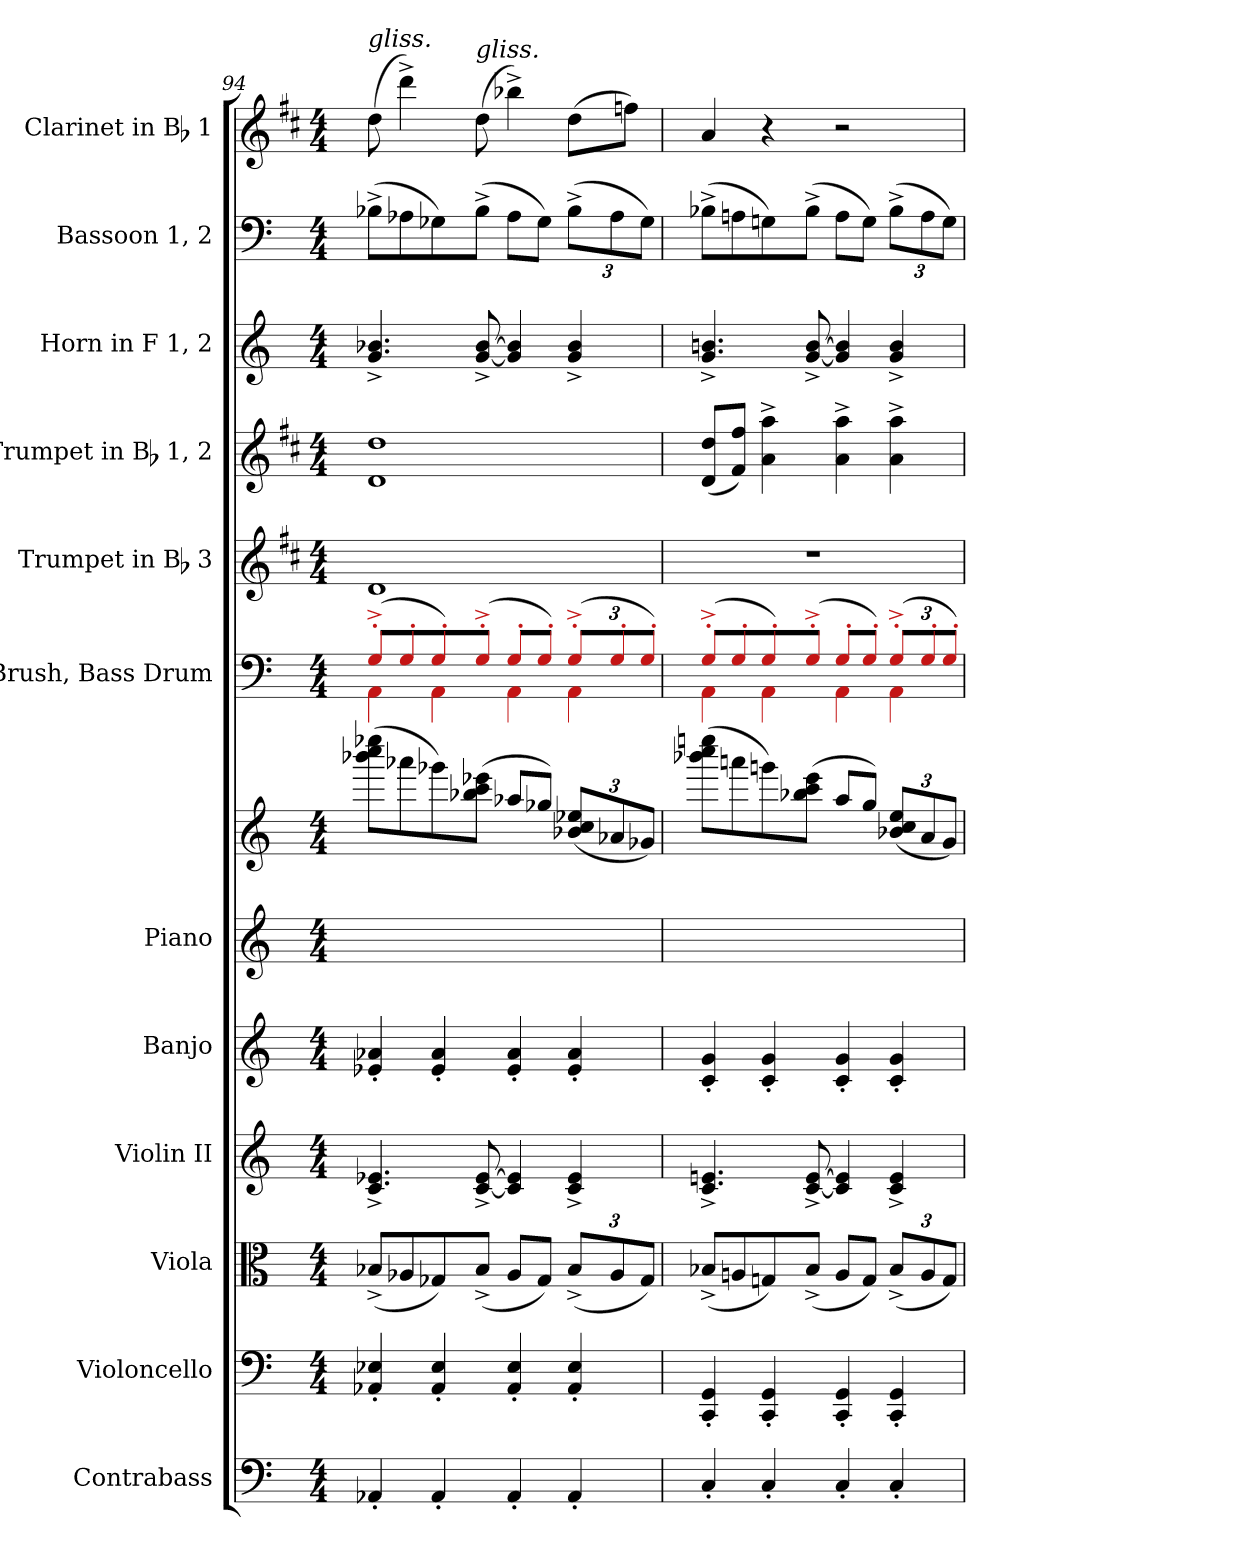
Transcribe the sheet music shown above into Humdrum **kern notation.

**kern	**kern	**kern	**kern	**kern	**kern	**kern	**kern	**kern	**kern	**kern	**kern	**kern
*part12	*part11	*part10	*part9	*part8	*part7	*part7	*part6	*part5	*part4	*part3	*part2	*part1
*staff13	*staff12	*staff11	*staff10	*staff9	*staff8	*staff7	*staff6	*staff5	*staff4	*staff3	*staff2	*staff1
*I"Contrabass	*I"Violoncello	*I"Viola	*I"Violin II	*I"Banjo	*I"Piano	*	*I"Brush, Bass Drum	*I"Trumpet in Bb 3	*I"Trumpet in Bb 1, 2	*I"Horn in F 1, 2	*I"Bassoon 1, 2	*I"Clarinet in Bb 1
*I'cb	*I'vc	*I'vla	*I'vn	*I'banjo	*	*	*I'brush, b-dr	*I'tp	*I'tp	*	*I'bn	*I'cl
*clefF4	*clefF4	*clefC3	*clefG2	*clefG2	*clefG2	*clefG2	*clefF4	*clefG2	*clefG2	*clefG2	*clefF4	*clefG2
*ITrd7c12	*	*	*	*	*	*	*	*ITrd1c2	*ITrd1c2	*ITrd4c7	*	*ITrd1c2
*k[]	*k[]	*k[]	*k[]	*k[]	*k[]	*k[]	*	*k[]	*k[]	*	*k[]	*k[]
*C:	*C:	*C:	*C:	*C:	*C:	*C:	*	*C:	*C:	*	*C:	*C:
*M4/4	*M4/4	*M4/4	*M4/4	*M4/4	*M4/4	*M4/4	*M4/4	*M4/4	*M4/4	*M4/4	*M4/4	*M4/4
=94	=94	=94	=94	=94	=94	=94	=94	=94	=94	=94	=94	=94
*	*	*	*	*	*	*	*^	*	*	*	*	*
!	!	!	!	!	!	!	!	!	!	!	!	!	!LO:TX:a:i:t=gliss.
4AAA-X'	4AA-X' 4E-X'	(8B-X^L	4.c^ 4.e-X^	4e-X' 4a-X'	1ryy	(>8bbb-X\ 8cccc\ 8eeee-X\L	(8Ree'^L	4Rf	1c	1c 1cc	4.c^ 4.e-X^	(8B-X^L	(8cc
.	.	8A-X	.	.	.	8aaa-X\	8Ree'	.	.	.	.	8A-X	4ccc^)
4AAA-'	4AA-' 4E-'	8G-X)	.	4e-' 4a-'	.	8ggg-X/)	8Ree')	4Rf	.	.	.	8G-X)	.
!	!	!	!	!	!	!	!	!	!	!	!	!	!LO:TX:a:i:t=gliss.
.	.	(8B-^J	[8c^ [8e-^	.	.	(8bb-X 8ccc 8eee-XJ	(8Ree'^J	.	.	.	[8c^ [8e-^	(8B-^J	(8cc
4AAA-'	4AA-' 4E-'	8A-L	4c] 4e-]	4e-' 4a-'	.	8aa-X\L	8Ree'L	4Rf	.	.	4c] 4e-]	8A-L	4aa-X^)
.	.	8G-J)	.	.	.	8gg-X/J)	8Ree'J)	.	.	.	.	8G-J)	.
4AAA-'	4AA-' 4E-'	(12B-^L	4c^ 4e-^	4e-' 4a-'	.	(>12b-X 12cc 12ee-XL	(12Ree'^L	4Rf	.	.	4c^ 4e-^	(12B-^L	(8ccL
.	.	12A-	.	.	.	12a-X	12Ree'	.	.	.	.	12A-	.
.	.	.	.	.	.	.	.	.	.	.	.	.	8ee-XJ)
.	.	12G-J)	.	.	.	12g-X/J)	12Ree'J)	.	.	.	.	12G-J)	.
=95	=95	=95	=95	=95	=95	=95	=95	=95	=95	=95	=95	=95	=95
4CC'	4CC' 4GG'	(8B-X^L	4.c^ 4.en^	4c' 4g'	1ryy	(>8bbb-X\ 8cccc\ 8eeeen\L	(8Ree'^L	4Rf	1r	(8c 8ccL	4.c^ 4.en^	(8B-X^L	4g
.	.	8An	.	.	.	8aaan\	8Ree'	.	.	8e 8eeJ)	.	8An	.
4CC'	4CC' 4GG'	8Gn)	.	4c' 4g'	.	8gggn/)	8Ree')	4Rf	.	4g^ 4gg^	.	8Gn)	4r
.	.	(8B-^J	[8c^ [8e^	.	.	(8bb-X\ 8ccc\ 8eee\J	(8Ree'^J	.	.	.	[8c^ [8e^	(8B-^J	.
4CC'	4CC' 4GG'	8AL	4c] 4e]	4c' 4g'	.	8aa\L	8Ree'L	4Rf	.	4g^ 4gg^	4c] 4e]	8AL	2r
.	.	8GJ)	.	.	.	8gg/J)	8Ree'J)	.	.	.	.	8GJ)	.
4CC'	4CC' 4GG'	(12B-^L	4c^ 4e^	4c' 4g'	.	(>12b-X 12cc 12eeL	(12Ree'^L	4Rf	.	4g^ 4gg^	4c^ 4e^	(12B-^L	.
.	.	12A	.	.	.	12a	12Ree'	.	.	.	.	12A	.
.	.	12GJ)	.	.	.	12g/J)	12Ree'J)	.	.	.	.	12GJ)	.
*	*	*	*	*	*	*	*v	*v	*	*	*	*	*
=	=	=	=	=	=	=	=	=	=	=	=	=
*-	*-	*-	*-	*-	*-	*-	*-	*-	*-	*-	*-	*-
